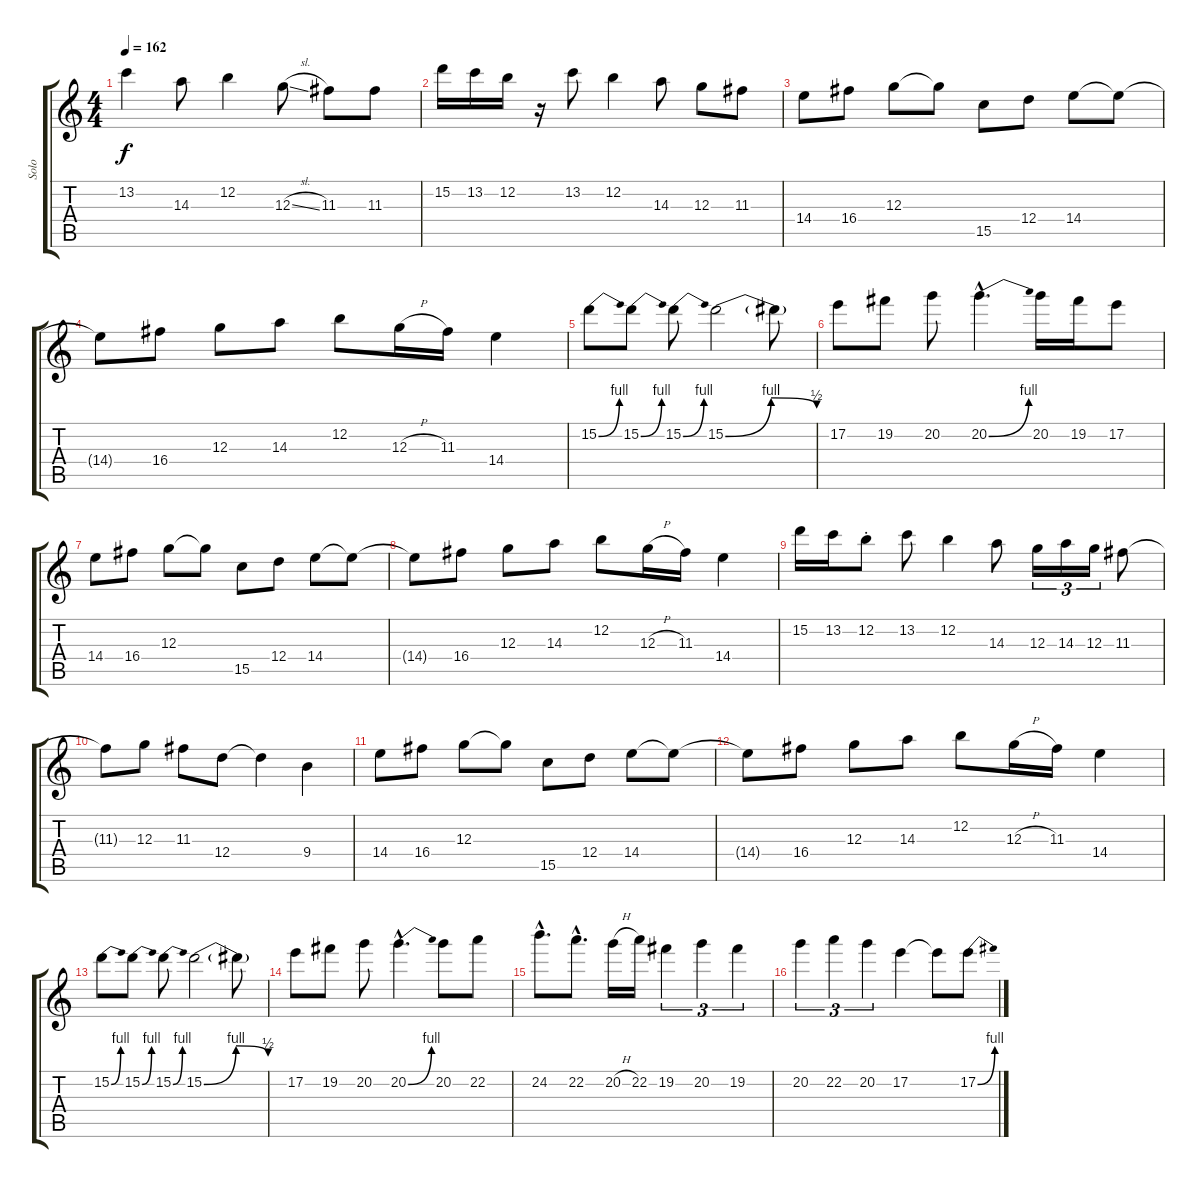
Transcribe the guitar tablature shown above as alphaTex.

\track ("Solo" "Solo") {instrument overdrivenguitar}
\staff {score tabs}
\tuning (E4 B3 G3 D3 A2 E2) {hide}
\ts (4 4)
\tempo 162
\clef g2
\ks c
13.2.4{dy f} 14.3.8 12.2.4 12.3{sl}.8 11.3.8 11.3.8 |
15.2.16 13.2.16 12.2.16 r.16 13.2.8 12.2.4 14.3.8 12.3.8 11.3.8 |
14.4.8 16.4.8 12.3.8 12.3{t}.8 15.5.8 12.4.8 14.4.8 14.4{t}.8 |
14.4{t}.8 16.4.8 12.3.8 14.3.8 12.2.8 12.3{h}.16 11.3.16 14.4.4 |
15.2{be (bend 0 0 60 4)}.8 15.2{be (bend 0 0 60 4)}.8 15.2{be (bend 0 0 60 4)}.8 15.2{be (bendrelease 0 0 15 4 45 4 60 2)}.2 15.2{t}.8 |
17.2.8 19.2.8 20.2.8 20.2{be (bend 0 0 60 4) hac}.4{d} 20.2.16 19.2.16 17.2.8 |
14.4.8 16.4.8 12.3.8 12.3{t}.8 15.5.8 12.4.8 14.4.8 14.4{t}.8 |
14.4{t}.8 16.4.8 12.3.8 14.3.8 12.2.8 12.3{h}.16 11.3.16 14.4.4 |
15.2.16 13.2.16 12.2{st}.8 13.2.8 12.2.4 14.3.8 12.3.16{tu (3 2)} 14.3.16{tu (3 2)} 12.3.16{tu (3 2)} 11.3.8 |
11.3{t}.8 12.3.8 11.3.8 12.4.8 12.4{t}.4 9.4.4 |
14.4.8 16.4.8 12.3.8 12.3{t}.8 15.5.8 12.4.8 14.4.8 14.4{t}.8 |
14.4{t}.8 16.4.8 12.3.8 14.3.8 12.2.8 12.3{h}.16 11.3.16 14.4.4 |
15.2{be (bend 0 0 60 4)}.8 15.2{be (bend 0 0 60 4)}.8 15.2{be (bend 0 0 60 4)}.8 15.2{be (bendrelease 0 0 15 4 45 4 60 2)}.2 15.2{t}.8 |
17.2.8 19.2.8 20.2.8 20.2{be (bend 0 0 60 4) hac}.4{d} 20.2.8 22.2.8 |
24.2{hac}.8{d} 22.2{hac}.8{d} 20.2{h}.16 22.2.16 19.2.4{tu (3 2)} 20.2.4{tu (3 2)} 19.2.4{tu (3 2)} |
20.2.4{tu (3 2)} 22.2.4{tu (3 2)} 20.2.4{tu (3 2)} 17.2.4 17.2{t}.8 17.2{be (bend 0 0 60 4)}.8
